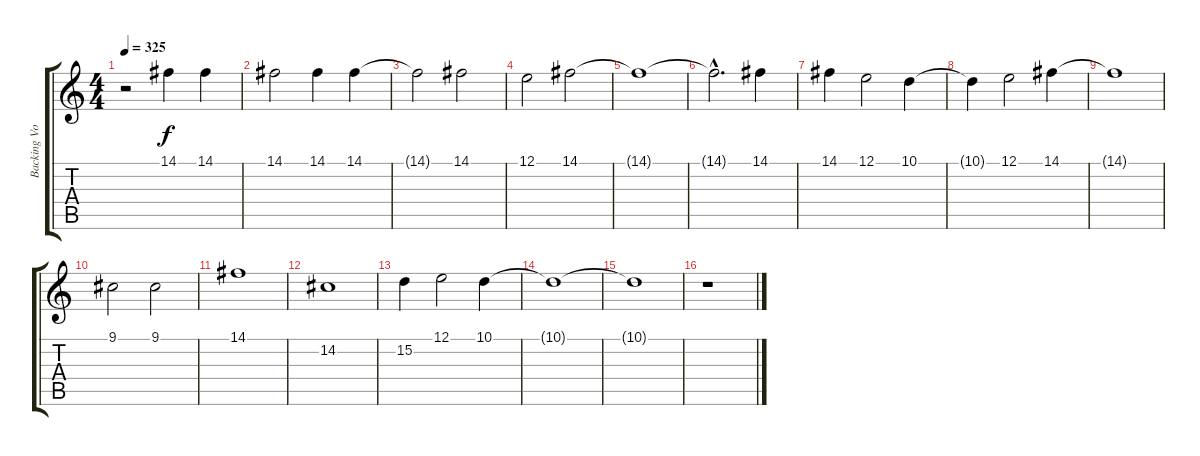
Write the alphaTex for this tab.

\track ("Backing Vocals" "Backing Vo") {instrument tenorsax}
\staff {score tabs}
\tuning (E4 B3 G3 D3 A2 E2) {hide}
\ts (4 4)
\tempo 325
\clef g2
\ks c
r.2{dy f} 14.1.4 14.1.4 |
14.1.2 14.1.4 14.1.4 |
14.1{t}.2 14.1.2 |
12.1.2 14.1.2 |
14.1{t}.1 |
14.1{hac t}.2{d} 14.1.4 |
14.1.4 12.1.2 10.1.4 |
10.1{t}.4 12.1.2 14.1.4 |
14.1{t}.1 |
9.1.2 9.1.2 |
14.1.1 |
14.2.1 |
15.2.4 12.1.2 10.1.4 |
10.1{t}.1 |
10.1{t}.1 |
r.1
